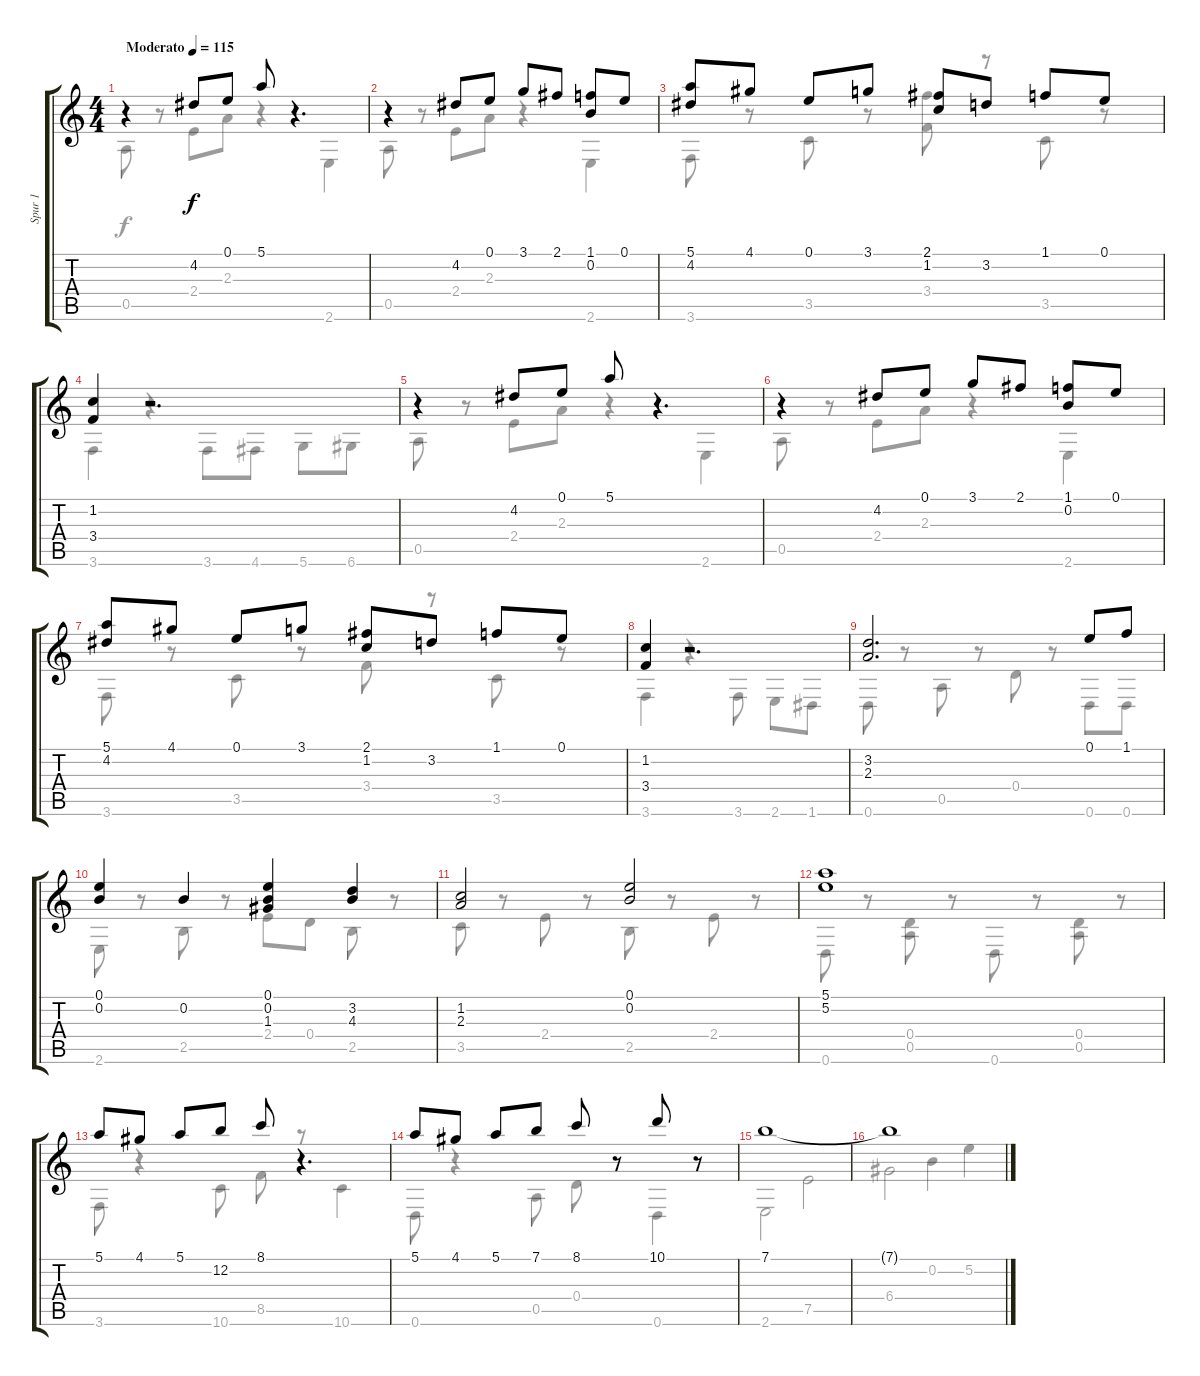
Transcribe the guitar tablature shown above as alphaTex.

\track ("Spur 1" "Spur 1") {instrument acousticguitarsteel}
\staff {score tabs}
\tuning (E4 B3 G3 D3 A2 D2) {hide}
\voice
\ts (4 4)
\tempo (115 "Moderato")
\clef g2
\ks c
r.4{dy f instrument acousticguitarsteel} 4.2.8 0.1.8 5.1.8 r.4{d} |
r.4 4.2.8 0.1.8 3.1.8 2.1.8 (1.1 0.2).8 0.1.8 |
(5.1 4.2).8 4.1.8 0.1.8 3.1.8 (2.1 1.2).8 3.2.8 1.1.8 0.1.8 |
(1.2 3.4).4 r.2{d} |
r.4 4.2.8 0.1.8 5.1.8 r.4{d} |
r.4 4.2.8 0.1.8 3.1.8 2.1.8 (1.1 0.2).8 0.1.8 |
(5.1 4.2).8 4.1.8 0.1.8 3.1.8 (2.1 1.2).8 3.2.8 1.1.8 0.1.8 |
(1.2 3.4).4 r.2{d} |
(3.2 2.3).2{d} 0.1.8 1.1.8 |
(0.1 0.2).4 0.2.4 (0.1 0.2 1.3).4 (3.2 4.3).4 |
(1.2 2.3).2 (0.1 0.2).2 |
(5.1 5.2).1 |
5.1.8 4.1.8 5.1.8 12.2.8 8.1.8 r.4{d} |
5.1.8 4.1.8 5.1.8 7.1.8 8.1.8 r.8 10.1.8 r.8 |
7.1.1 |
7.1{t}.1
\voice
\clef g2
\ottava regular
\simile none
\ks c
0.5.8{dy f} r.8 2.4.8 2.3.8 r.4 2.6.4 |
0.5.8 r.8 2.4.8 2.3.8 r.4 2.6.4 |
3.6.8 r.8 3.5.8 r.8 (2.1 3.4).8 r.8 3.5.8 r.8 |
3.6.4 r.4 3.6.8 4.6.8 5.6.8 6.6.8 |
0.5.8 r.8 2.4.8 2.3.8 r.4 2.6.4 |
0.5.8 r.8 2.4.8 2.3.8 r.4 2.6.4 |
3.6.8 r.8 3.5.8 r.8 3.4.8 r.8 3.5.8 r.8 |
3.6.4 r.4{d} 3.6.8 2.6.8 1.6.8 |
0.6.8 r.8 0.5.8 r.8 0.4.8 r.8 0.6.8 0.6.8 |
2.6.8 r.8 2.5.8 r.8 2.4.8 0.4.8 2.5.8 r.8 |
3.5.8 r.8 2.4.8 r.8 2.5.8 r.8 2.4.8 r.8 |
0.6.8 r.8 (0.4 0.5).8 r.8 0.6.8 r.8 (0.4 0.5).8 r.8 |
3.6.8 r.4 10.6.8 8.5.8 r.8 10.6.4 |
0.6.8 r.4 0.5.8 0.4.8 r.8 0.6.4 |
2.6.2 7.5.2 |
6.4.2 0.2.4 5.2.4
